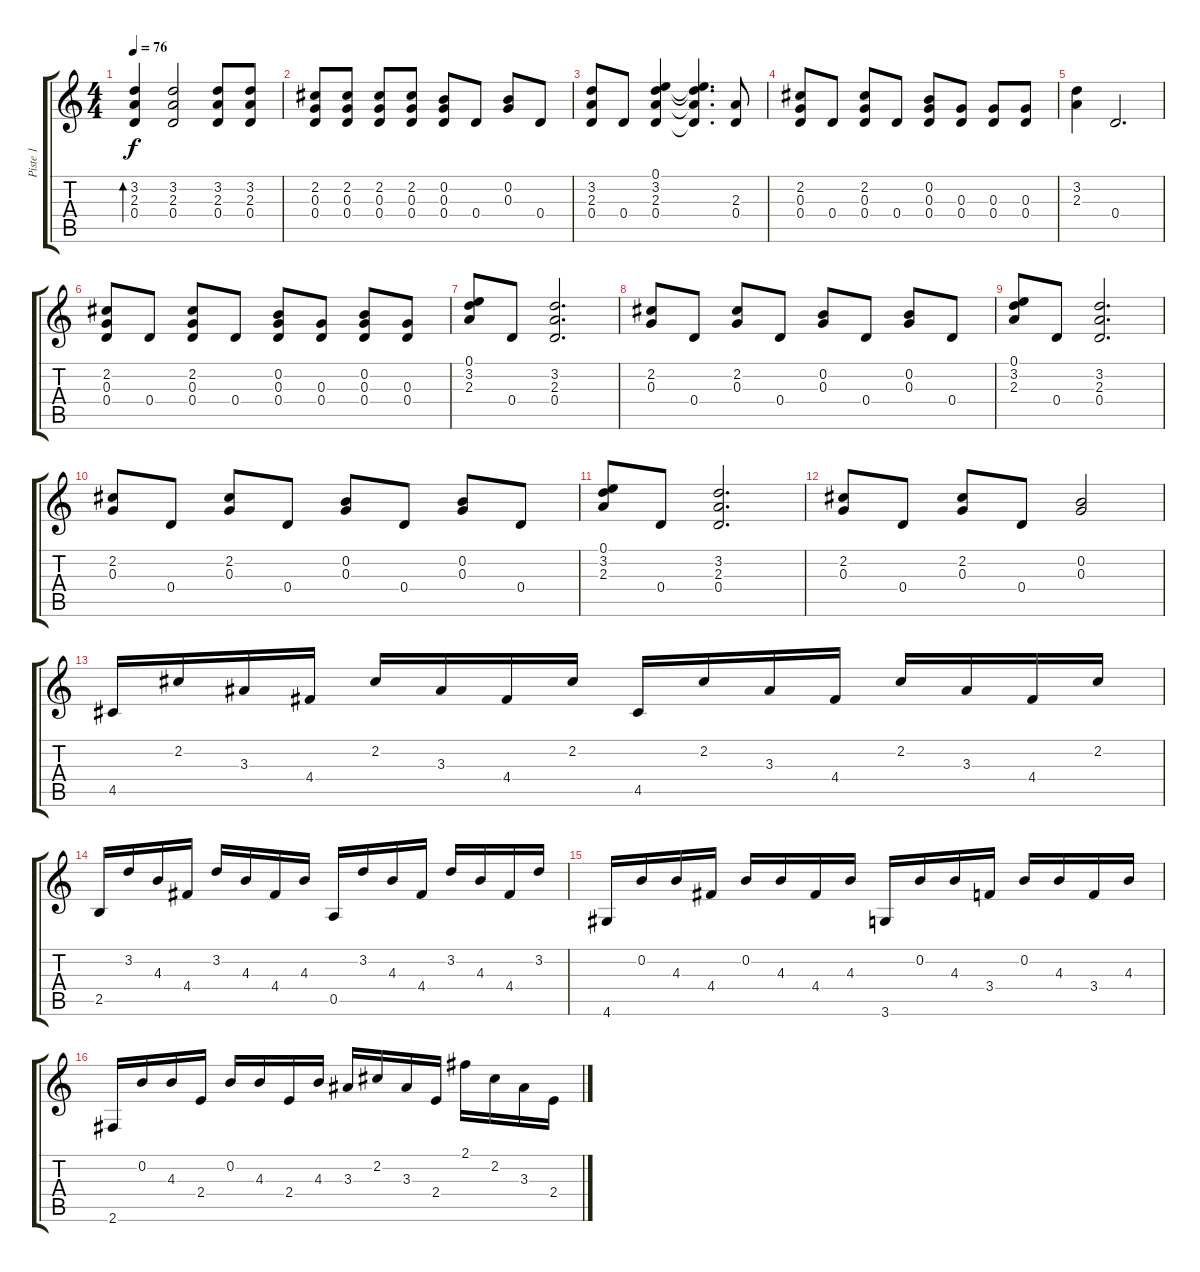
\track ("Piste 1" "Piste 1") {instrument electricguitarjazz}
\staff {score tabs}
\tuning (E4 B3 G3 D3 A2 E2) {hide}
\ts (4 4)
\tempo 76
\clef g2
\ks c
(3.2 2.3 0.4).4{bd 240 dy f instrument electricguitarjazz} (3.2 2.3 0.4).2 (3.2 2.3 0.4).8 (3.2 2.3 0.4).8 |
(2.2 0.3 0.4).8 (2.2 0.3 0.4).8 (2.2 0.3 0.4).8 (2.2 0.3 0.4).8 (0.2 0.3 0.4).8 0.4.8 (0.2 0.3).8 0.4.8 |
(3.2 2.3 0.4).8 0.4.8 (0.1 3.2 2.3 0.4).4 (0.1{t} 3.2{t} 2.3{t} 0.4{t}).4{d} (2.3 0.4).8 |
(2.2 0.3 0.4).8{txt ""} 0.4.8 (2.2 0.3 0.4).8 0.4.8 (0.2 0.3 0.4).8 (0.3 0.4).8 (0.3 0.4).8 (0.3 0.4).8 |
(3.2 2.3).4 0.4.2{d} |
(2.2 0.3 0.4).8 0.4.8 (2.2 0.3 0.4).8 0.4.8 (0.2 0.3 0.4).8 (0.3 0.4).8 (0.2 0.3 0.4).8 (0.3 0.4).8 |
(0.1 3.2 2.3).8 0.4.8 (3.2 2.3 0.4).2{d} |
(2.2 0.3).8 0.4.8 (2.2 0.3).8 0.4.8 (0.2 0.3).8 0.4.8 (0.2 0.3).8 0.4.8 |
(0.1 3.2 2.3).8 0.4.8 (3.2 2.3 0.4).2{d} |
(2.2 0.3).8 0.4.8 (2.2 0.3).8 0.4.8 (0.2 0.3).8 0.4.8 (0.2 0.3).8 0.4.8 |
(0.1 3.2 2.3).8 0.4.8 (3.2 2.3 0.4).2{d} |
(2.2 0.3).8 0.4.8 (2.2 0.3).8 0.4.8 (0.2 0.3).2 |
4.5.16 2.2.16 3.3.16 4.4.16 2.2.16 3.3.16 4.4.16 2.2.16 4.5.16 2.2.16 3.3.16 4.4.16 2.2.16 3.3.16 4.4.16 2.2.16 |
2.5.16 3.2.16 4.3.16 4.4.16 3.2.16 4.3.16 4.4.16 4.3.16 0.5.16 3.2.16 4.3.16 4.4.16 3.2.16 4.3.16 4.4.16 3.2.16 |
4.6.16 0.2.16 4.3.16 4.4.16 0.2.16 4.3.16 4.4.16 4.3.16 3.6.16 0.2.16 4.3.16 3.4.16 0.2.16 4.3.16 3.4.16 4.3.16 |
2.6.16 0.2.16 4.3.16 2.4.16 0.2.16 4.3.16 2.4.16 4.3.16 3.3.16 2.2.16 3.3.16 2.4.16 2.1.16 2.2.16 3.3.16 2.4.16
